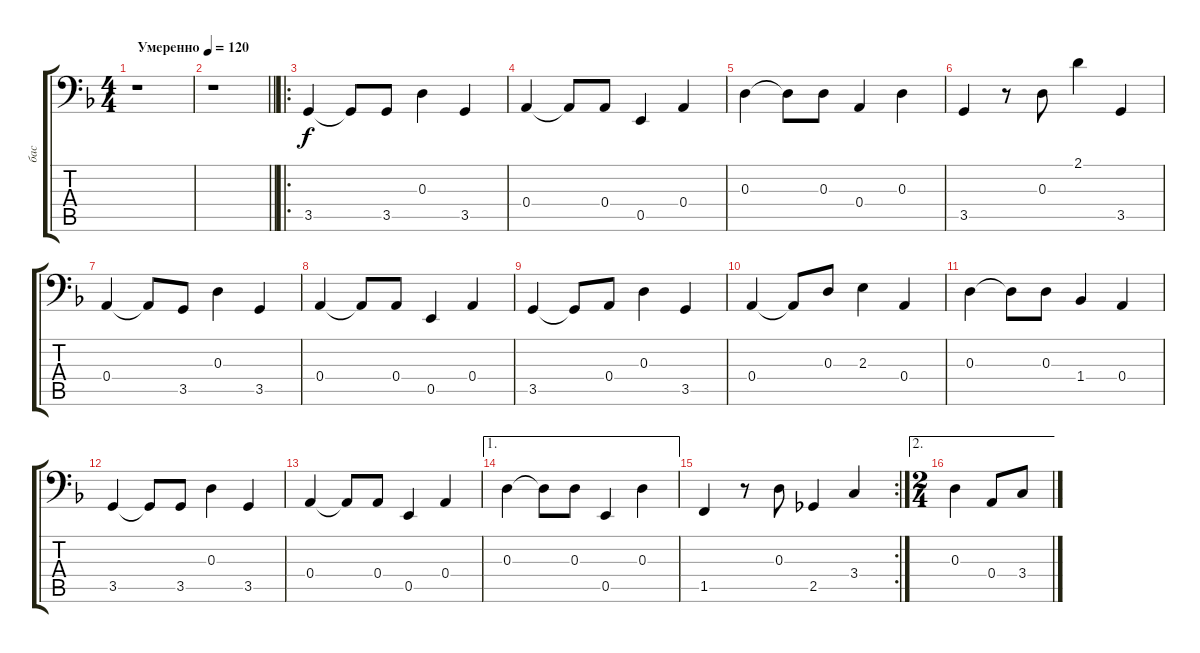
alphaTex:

\track ("бас" "бас") {instrument electricbasspick}
\staff {score tabs}
\tuning (C3 G2 D2 A1 E1 B0) {hide}
\ts (4 4)
\tempo (120 "Умеренно")
\clef f4
\ks dminor
r.1{dy f instrument electricbasspick} |
\barLineRight lightlight
r.1 |
\ro
3.5.4 3.5{t}.8 3.5.8 0.3.4 3.5.4 |
0.4.4 0.4{t}.8 0.4.8 0.5.4 0.4.4 |
0.3.4 0.3{t}.8 0.3.8 0.4.4 0.3.4 |
3.5.4 r.8 0.3.8 2.1.4 3.5.4 |
0.4.4 0.4{t}.8 3.5.8 0.3.4 3.5.4 |
0.4.4 0.4{t}.8 0.4.8 0.5.4 0.4.4 |
3.5.4 3.5{t}.8 0.4.8 0.3.4 3.5.4 |
0.4.4 0.4{t}.8 0.3.8 2.3.4 0.4.4 |
0.3.4 0.3{t}.8 0.3.8 1.4.4 0.4.4 |
3.5.4 3.5{t}.8 3.5.8 0.3.4 3.5.4 |
0.4.4 0.4{t}.8 0.4.8 0.5.4 0.4.4 |
\ae 1
0.3.4 0.3{t}.8 0.3.8 0.5.4 0.3.4 |
\rc 2
1.5.4 r.8 0.3.8 2.5.4 3.4.4 |
\ae 2
\ts (2 4)
0.3.4 0.4.8 3.4.8
